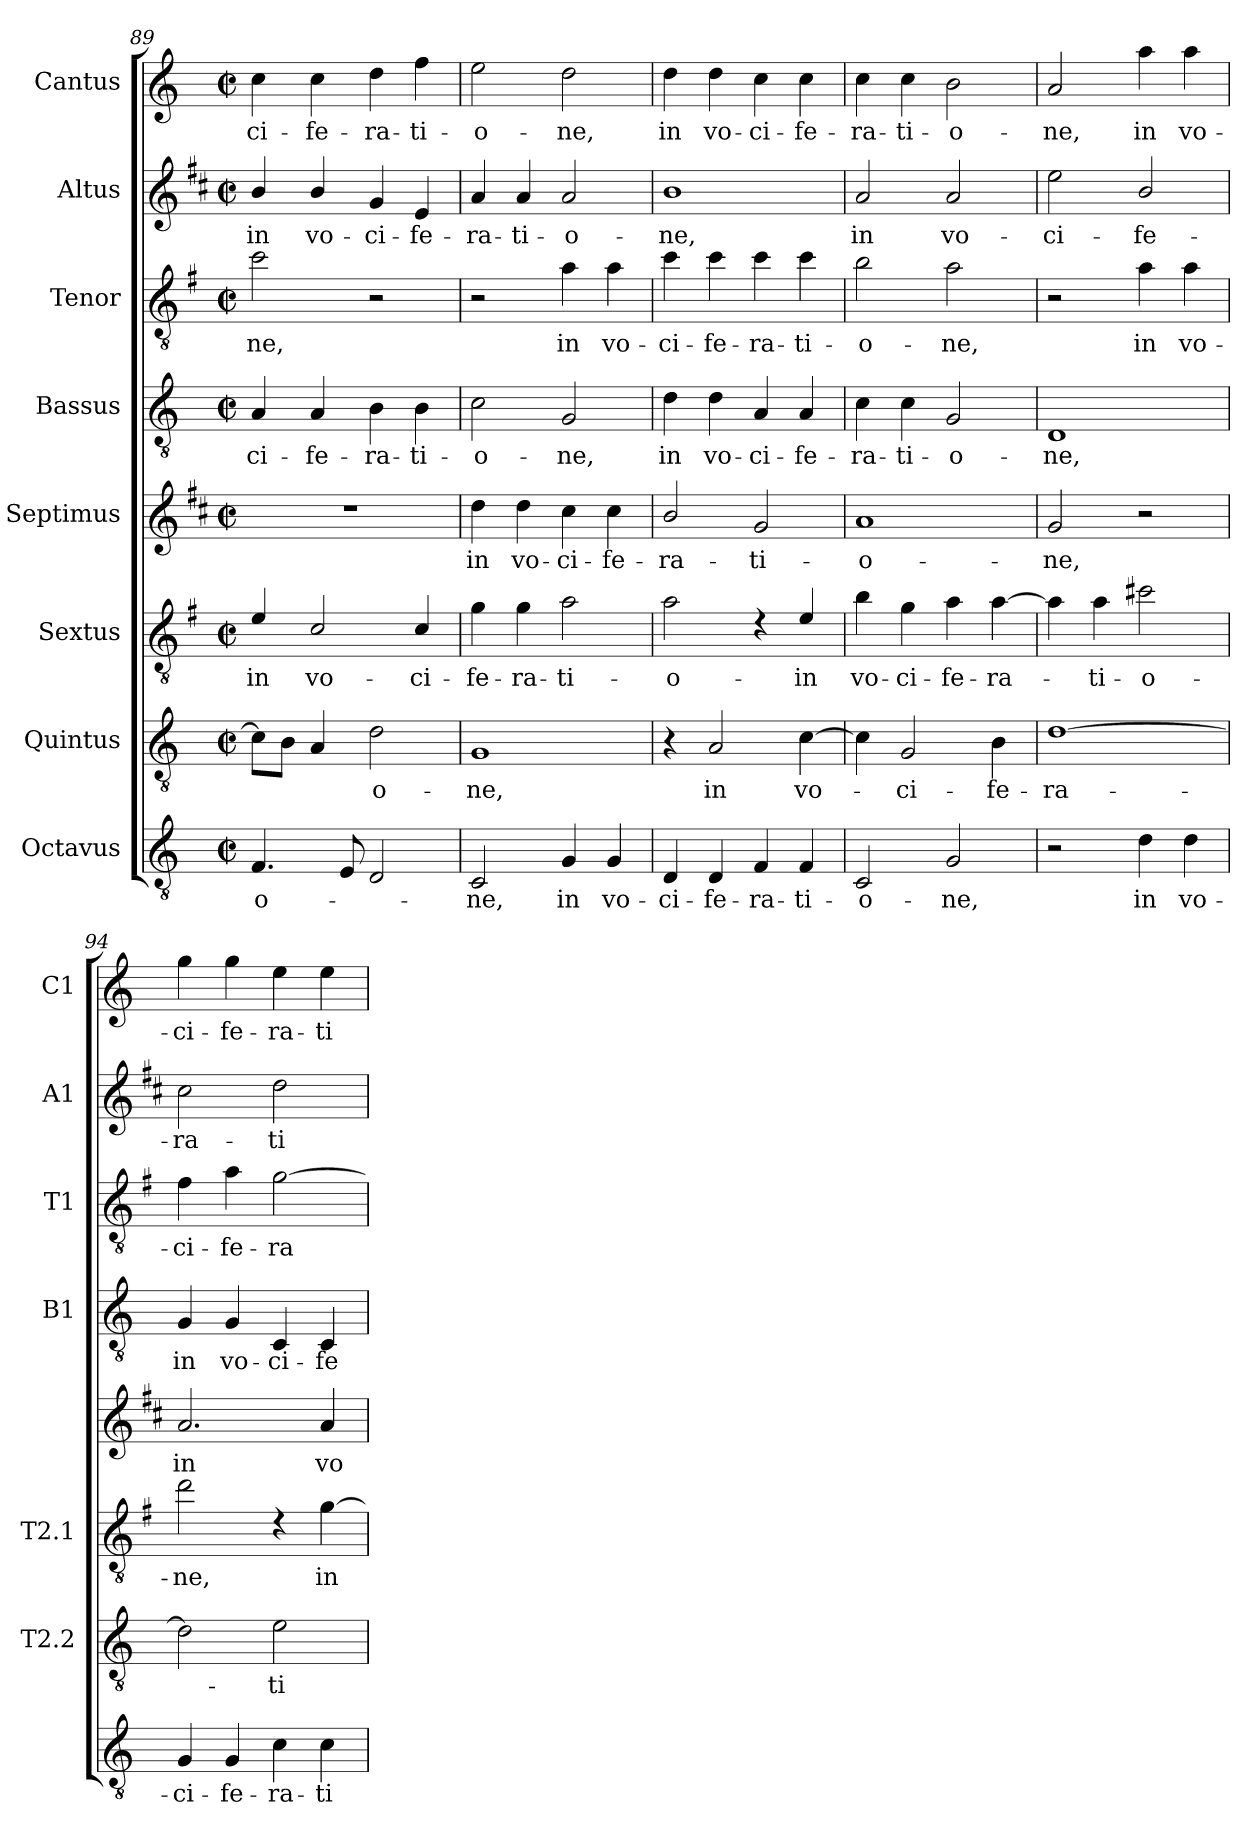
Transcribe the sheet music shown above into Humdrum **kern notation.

**kern	**text	**kern	**text	**kern	**text	**kern	**text	**kern	**text	**kern	**text	**kern	**text	**kern	**text
*part8	*part8	*part7	*part7	*part6	*part6	*part5	*part5	*part4	*part4	*part3	*part3	*part2	*part2	*part1	*part1
*staff8	*staff8	*staff7	*staff7	*staff6	*staff6	*staff5	*staff5	*staff4	*staff4	*staff3	*staff3	*staff2	*staff2	*staff1	*staff1
*I"Octavus	*	*I"Quintus	*	*I"Sextus	*	*I"Septimus	*	*I"Bassus	*	*I"Tenor	*	*I"Altus	*	*I"Cantus	*
*	*	*I'T2.2	*	*I'T2.1	*	*	*	*I'B1	*	*I'T1	*	*I'A1	*	*I'C1	*
*clefGv2	*	*clefGv2	*	*clefGv2	*	*clefG2	*	*clefGv2	*	*clefGv2	*	*clefG2	*	*clefG2	*
*	*	*	*	*ITrd4c7	*	*ITrd1c2	*	*	*	*ITrd4c7	*	*ITrd1c2	*	*	*
*k[]	*	*k[]	*	*k[]	*	*k[]	*	*k[]	*	*k[]	*	*k[]	*	*k[]	*
*C:	*	*C:	*	*C:	*	*C:	*	*C:	*	*C:	*	*C:	*	*C:	*
*M2/2	*	*M2/2	*	*M2/2	*	*M2/2	*	*M2/2	*	*M2/2	*	*M2/2	*	*M2/2	*
*met(c|)	*	*met(c|)	*	*met(c|)	*	*met(c|)	*	*met(c|)	*	*met(c|)	*	*met(c|)	*	*met(c|)	*
=89	=89	=89	=89	=89	=89	=89	=89	=89	=89	=89	=89	=89	=89	=89	=89
!	!LO:LY:b	!	!	!	!LO:LY:b	!	!	!	!LO:LY:b	!	!LO:LY:b	!	!LO:LY:b	!	!LO:LY:b
4.F/	-o-	8c\L]	.	4A/	in	1r	.	4A/	-ci-	2f\	-ne,	4a/	in	4cc\	-ci-
.	.	8B\J	.	.	.	.	.	.	.	.	.	.	.	.	.
!	!	!	!	!	!LO:LY:b	!	!	!	!LO:LY:b	!	!	!	!LO:LY:b	!	!LO:LY:b
.	.	4A/	.	2F/	vo-	.	.	4A/	-fe-	.	.	4a/	vo-	4cc\	-fe-
8E/	.	.	.	.	.	.	.	.	.	.	.	.	.	.	.
!	!	!	!LO:LY:b	!	!	!	!	!	!LO:LY:b	!	!	!	!LO:LY:b	!	!LO:LY:b
2D/	.	2d\	-o-	.	.	.	.	4B\	-ra-	2r	.	4f/	-ci-	4dd\	-ra-
!	!	!	!	!	!LO:LY:b	!	!	!	!LO:LY:b	!	!	!	!LO:LY:b	!	!LO:LY:b
.	.	.	.	4F/	-ci-	.	.	4B\	-ti-	.	.	4d/	-fe-	4ff\	-ti-
=90	=90	=90	=90	=90	=90	=90	=90	=90	=90	=90	=90	=90	=90	=90	=90
!	!LO:LY:b	!	!LO:LY:b	!	!LO:LY:b	!	!LO:LY:b	!	!LO:LY:b	!	!	!	!LO:LY:b	!	!LO:LY:b
2C/	-ne,	1G	-ne,	4c\	-fe-	4cc\	in	2c\	-o-	2r	.	4g/	-ra-	2ee\	-o-
!	!	!	!	!	!LO:LY:b	!	!LO:LY:b	!	!	!	!	!	!LO:LY:b	!	!
.	.	.	.	4c\	-ra-	4cc\	vo-	.	.	.	.	4g/	-ti-	.	.
!	!LO:LY:b	!	!	!	!LO:LY:b	!	!LO:LY:b	!	!LO:LY:b	!	!LO:LY:b	!	!LO:LY:b	!	!LO:LY:b
4G/	in	.	.	2d\	-ti-	4b\	-ci-	2G/	-ne,	4d\	in	2g/	-o-	2dd\	-ne,
!	!LO:LY:b	!	!	!	!	!	!LO:LY:b	!	!	!	!LO:LY:b	!	!	!	!
4G/	vo-	.	.	.	.	4b\	-fe-	.	.	4d\	vo-	.	.	.	.
=91	=91	=91	=91	=91	=91	=91	=91	=91	=91	=91	=91	=91	=91	=91	=91
!	!LO:LY:b	!	!	!	!LO:LY:b	!	!LO:LY:b	!	!LO:LY:b	!	!LO:LY:b	!	!LO:LY:b	!	!LO:LY:b
4D/	-ci-	4r	.	2d\	-o-	2a/	-ra-	4d\	in	4f\	-ci-	1a	-ne,	4dd\	in
!	!LO:LY:b	!	!LO:LY:b	!	!	!	!	!	!LO:LY:b	!	!LO:LY:b	!	!	!	!LO:LY:b
4D/	-fe-	2A/	in	.	.	.	.	4d\	vo-	4f\	-fe-	.	.	4dd\	vo-
!	!LO:LY:b	!	!	!	!	!	!LO:LY:b	!	!LO:LY:b	!	!LO:LY:b	!	!	!	!LO:LY:b
4F/	-ra-	.	.	4rc	.	2f/	-ti-	4A/	-ci-	4f\	-ra-	.	.	4cc\	-ci-
!	!LO:LY:b	!	!LO:LY:b	!	!LO:LY:b	!	!	!	!LO:LY:b	!	!LO:LY:b	!	!	!	!LO:LY:b
4F/	-ti-	[4c\	vo-	4A/	-in	.	.	4A/	-fe-	4f\	-ti-	.	.	4cc\	-fe-
!!LO:LB:g=z
=92	=92	=92	=92	=92	=92	=92	=92	=92	=92	=92	=92	=92	=92	=92	=92
!	!LO:LY:b	!	!	!	!LO:LY:b	!	!LO:LY:b	!	!LO:LY:b	!	!LO:LY:b	!	!LO:LY:b	!	!LO:LY:b
2C/	-o-	4c\]	.	4e\	vo-	1g	-o-	4c\	-ra-	2e\	-o-	2g/	in	4cc\	-ra-
!	!	!	!LO:LY:b	!	!LO:LY:b	!	!	!	!LO:LY:b	!	!	!	!	!	!LO:LY:b
.	.	2G/	-ci-	4c\	-ci-	.	.	4c\	-ti-	.	.	.	.	4cc\	-ti-
!	!LO:LY:b	!	!	!	!LO:LY:b	!	!	!	!LO:LY:b	!	!LO:LY:b	!	!LO:LY:b	!	!LO:LY:b
2G/	-ne,	.	.	4d\	-fe-	.	.	2G/	-o-	2d\	-ne,	2g/	vo-	2b\	-o-
!	!	!	!LO:LY:b	!	!LO:LY:b	!	!	!	!	!	!	!	!	!	!
.	.	4B\	-fe-	[4d\	-ra-	.	.	.	.	.	.	.	.	.	.
=93	=93	=93	=93	=93	=93	=93	=93	=93	=93	=93	=93	=93	=93	=93	=93
!	!	!	!LO:LY:b	!	!	!	!LO:LY:b	!	!LO:LY:b	!	!	!	!LO:LY:b	!	!LO:LY:b
2r	.	[1d	-ra-	4d\]	.	2f/	-ne,	1D	-ne,	2r	.	2dd\	-ci-	2a/	-ne,
!	!	!	!	!	!LO:LY:b	!	!	!	!	!	!	!	!	!	!
.	.	.	.	4d\	-ti-	.	.	.	.	.	.	.	.	.	.
!	!LO:LY:b	!	!	!	!LO:LY:b	!	!	!	!	!	!LO:LY:b	!	!LO:LY:b	!	!LO:LY:b
4d\	in	.	.	2f#X\	-o-	2r	.	.	.	4d\	in	2a/	-fe-	4aa\	in
!	!LO:LY:b	!	!	!	!	!	!	!	!	!	!LO:LY:b	!	!	!	!LO:LY:b
4d\	vo-	.	.	.	.	.	.	.	.	4d\	vo-	.	.	4aa\	vo-
=94	=94	=94	=94	=94	=94	=94	=94	=94	=94	=94	=94	=94	=94	=94	=94
!	!LO:LY:b	!	!	!	!LO:LY:b	!	!LO:LY:b	!	!LO:LY:b	!	!LO:LY:b	!	!LO:LY:b	!	!LO:LY:b
4G/	-ci-	2d\]	.	2g\	-ne,	2.g/	in	4G/	in	4B\	-ci-	2b\	-ra-	4gg\	-ci-
!	!LO:LY:b	!	!	!	!	!	!	!	!LO:LY:b	!	!LO:LY:b	!	!	!	!LO:LY:b
4G/	-fe-	.	.	.	.	.	.	4G/	vo-	4d\	-fe-	.	.	4gg\	-fe-
!	!LO:LY:b	!	!LO:LY:b	!	!	!	!	!	!LO:LY:b	!	!LO:LY:b	!	!LO:LY:b	!	!LO:LY:b
4c\	-ra-	2e\	-ti-	4rd	.	.	.	4C/	-ci-	[2c\	-ra-	2cc\	-ti-	4ee\	-ra-
!	!LO:LY:b	!	!	!	!LO:LY:b	!	!LO:LY:b	!	!LO:LY:b	!	!	!	!	!	!LO:LY:b
4c\	-ti-	.	.	[4c\	in	4g/	vo-	4C/	-fe-	.	.	.	.	4ee\	-ti-
=	=	=	=	=	=	=	=	=	=	=	=	=	=	=	=
*-	*-	*-	*-	*-	*-	*-	*-	*-	*-	*-	*-	*-	*-	*-	*-
